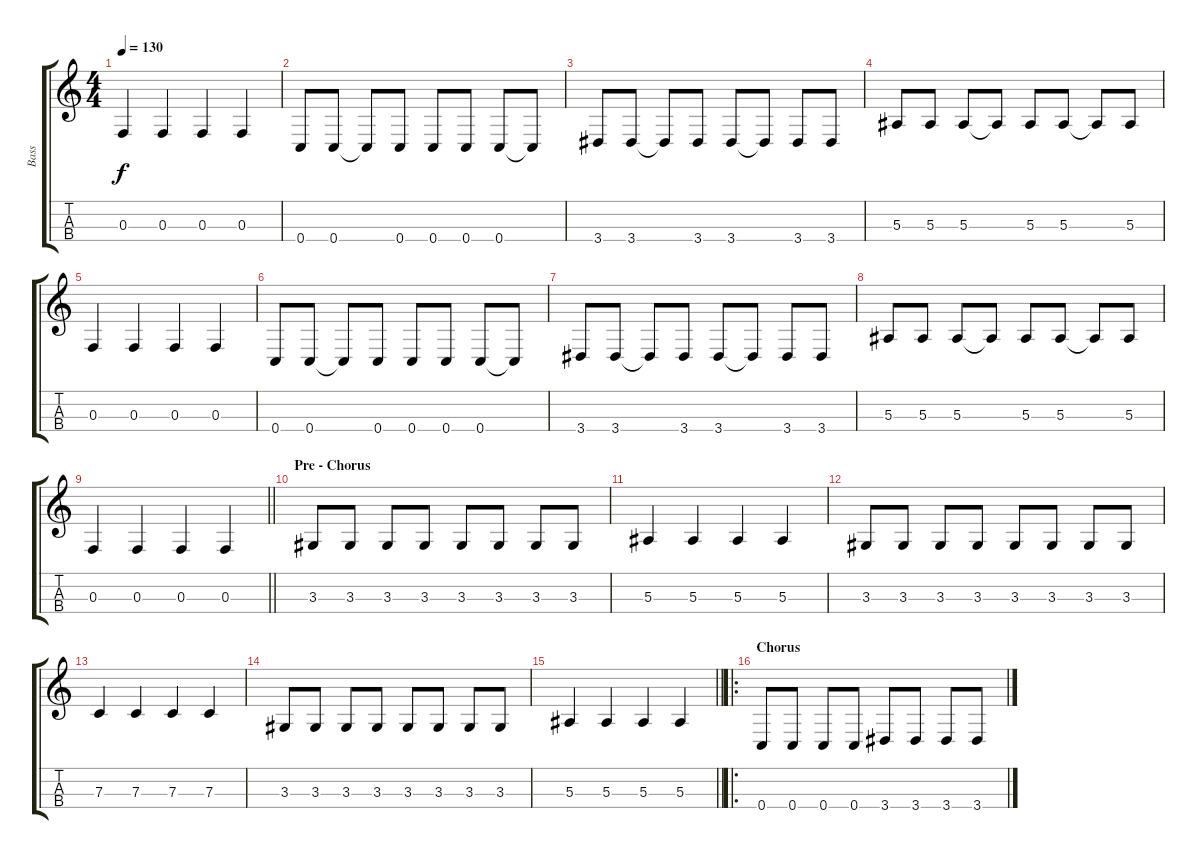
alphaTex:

\track ("Bass" "Bass") {instrument electricbassfinger}
\staff {score tabs}
\tuning (Eb3 Bb2 F2 C2) {hide}
\ts (4 4)
\tempo 130
\clef g2
\ks c
0.3.4{dy f} 0.3.4 0.3.4 0.3.4 |
0.4.8 0.4.8 0.4{t}.8 0.4.8 0.4.8 0.4.8 0.4.8 0.4{t}.8 |
3.4.8 3.4.8 3.4{t}.8 3.4.8 3.4.8 3.4{t}.8 3.4.8 3.4.8 |
5.3.8 5.3.8 5.3.8 5.3{t}.8 5.3.8 5.3.8 5.3{t}.8 5.3.8 |
0.3.4 0.3.4 0.3.4 0.3.4 |
0.4.8 0.4.8 0.4{t}.8 0.4.8 0.4.8 0.4.8 0.4.8 0.4{t}.8 |
3.4.8 3.4.8 3.4{t}.8 3.4.8 3.4.8 3.4{t}.8 3.4.8 3.4.8 |
5.3.8 5.3.8 5.3.8 5.3{t}.8 5.3.8 5.3.8 5.3{t}.8 5.3.8 |
\barLineRight lightlight
0.3.4 0.3.4 0.3.4 0.3.4 |
\section ("" "Pre - Chorus")
3.3.8 3.3.8 3.3.8 3.3.8 3.3.8 3.3.8 3.3.8 3.3.8 |
5.3.4 5.3.4 5.3.4 5.3.4 |
3.3.8 3.3.8 3.3.8 3.3.8 3.3.8 3.3.8 3.3.8 3.3.8 |
7.3.4 7.3.4 7.3.4 7.3.4 |
3.3.8 3.3.8 3.3.8 3.3.8 3.3.8 3.3.8 3.3.8 3.3.8 |
\barLineRight lightlight
5.3.4 5.3.4 5.3.4 5.3.4 |
\ro
\section ("" "Chorus")
0.4.8 0.4.8 0.4.8 0.4.8 3.4.8 3.4.8 3.4.8 3.4.8
